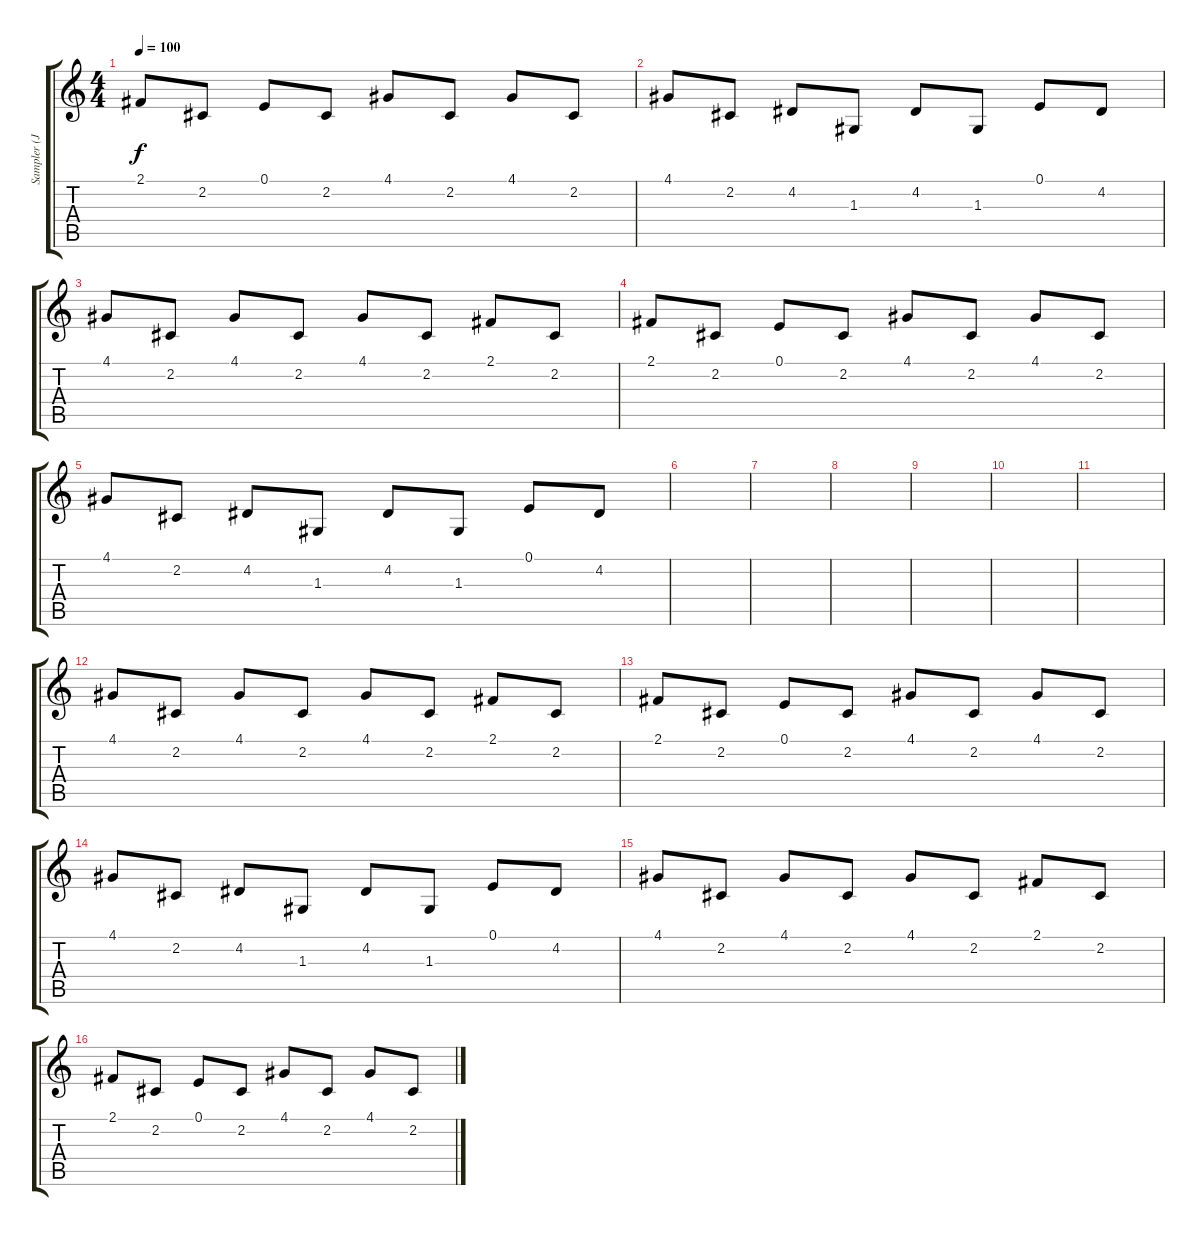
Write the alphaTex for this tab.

\track ("Sampler (Joseph Hahn)" "Sampler (J") {instrument electricgrandpiano}
\staff {score tabs}
\tuning (E4 B3 G3 D3 A2 E2) {hide}
\ts (4 4)
\tempo 100
\clef g2
\ks c
2.1.8{dy f} 2.2.8 0.1.8 2.2.8 4.1.8 2.2.8 4.1.8 2.2.8 |
4.1.8 2.2.8 4.2.8 1.3.8 4.2.8 1.3.8 0.1.8 4.2.8 |
4.1.8 2.2.8 4.1.8 2.2.8 4.1.8 2.2.8 2.1.8 2.2.8 |
2.1.8 2.2.8 0.1.8 2.2.8 4.1.8 2.2.8 4.1.8 2.2.8 |
4.1.8 2.2.8 4.2.8 1.3.8 4.2.8 1.3.8 0.1.8 4.2.8 |
|
|
|
|
|
|
4.1.8 2.2.8 4.1.8 2.2.8 4.1.8 2.2.8 2.1.8 2.2.8 |
2.1.8 2.2.8 0.1.8 2.2.8 4.1.8 2.2.8 4.1.8 2.2.8 |
4.1.8 2.2.8 4.2.8 1.3.8 4.2.8 1.3.8 0.1.8 4.2.8 |
4.1.8 2.2.8 4.1.8 2.2.8 4.1.8 2.2.8 2.1.8 2.2.8 |
2.1.8 2.2.8 0.1.8 2.2.8 4.1.8 2.2.8 4.1.8 2.2.8
